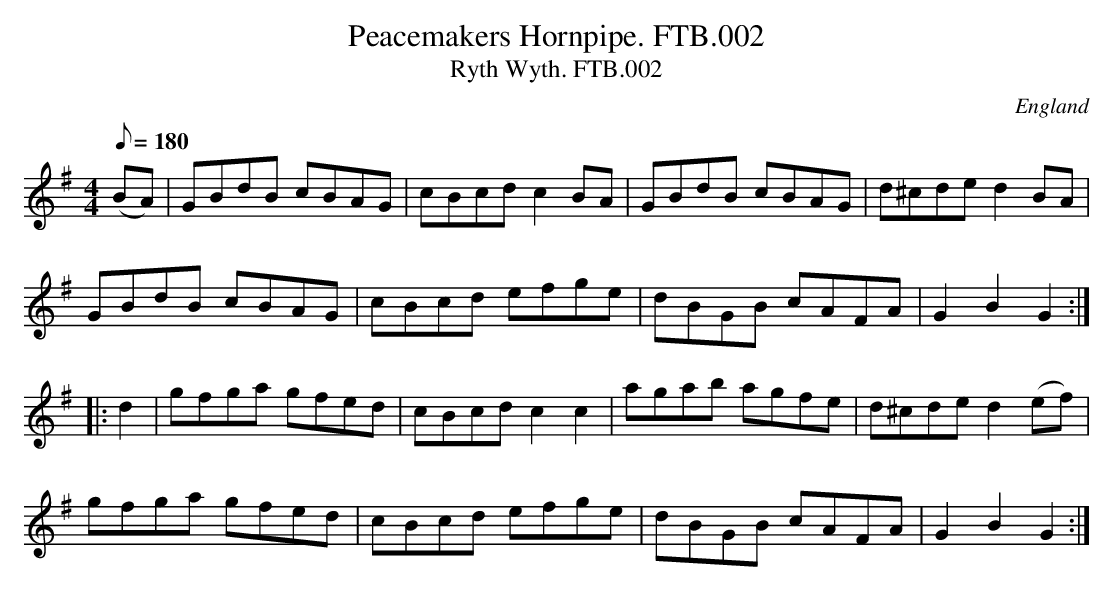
X:1
T:Peacemakers Hornpipe. FTB.002
T:Ryth Wyth. FTB.002
M:4/4
Q:180
O:England
K:G major
(BA)|GBdB cBAG|cBcdc2BA|GBdB cBAG|d^cded2BA|
GBdB cBAG|cBcd efge|dBGB cAFA|G2B2G2:|
|:d2|gfga gfed|cBcdc2c2|agab agfe|d^cded2(ef)|
gfga gfed|cBcd efge|dBGB cAFA|G2B2G2:|
